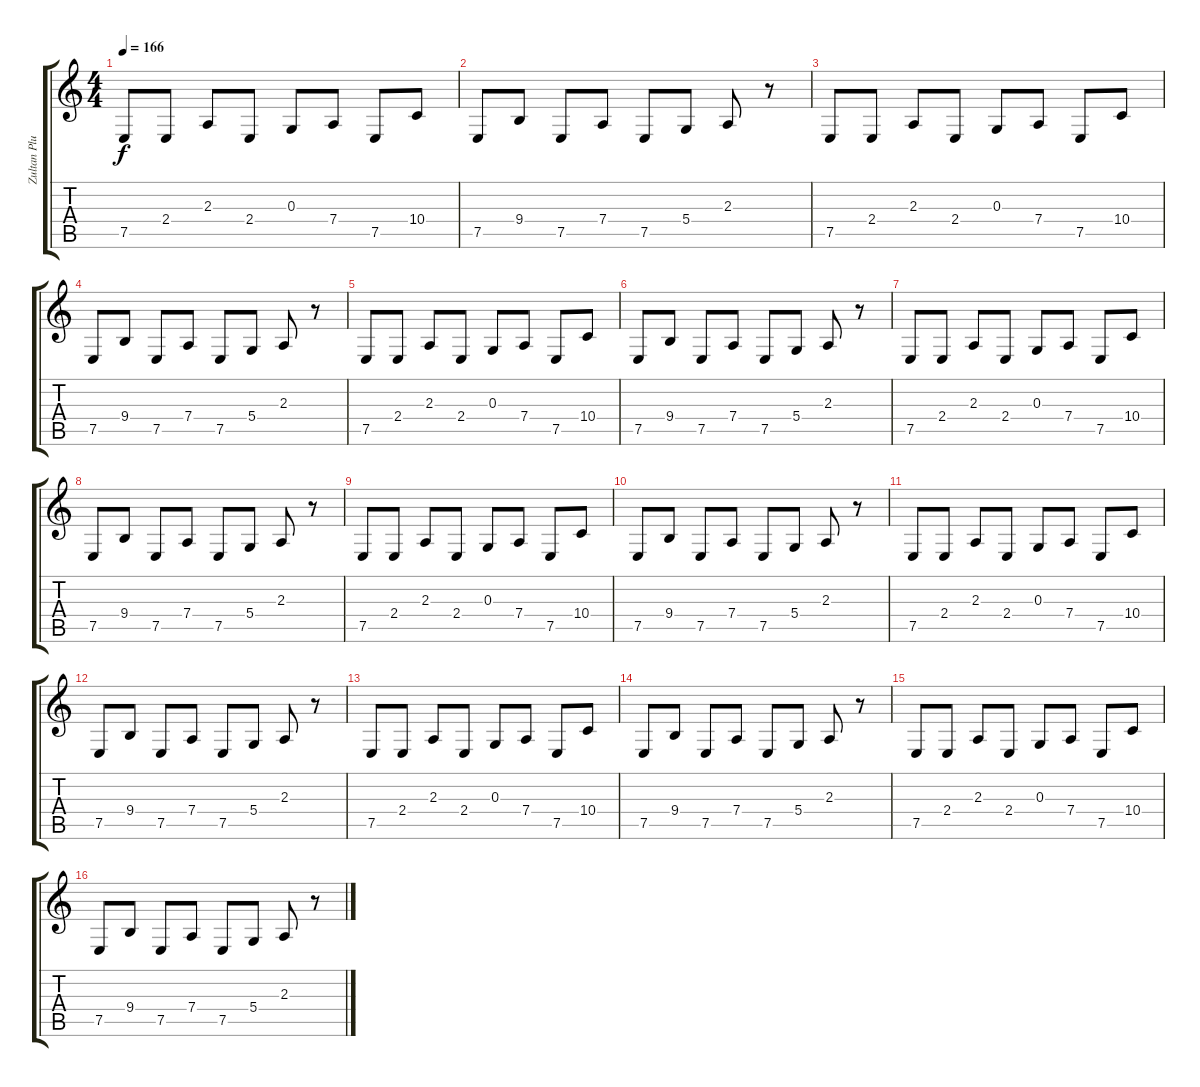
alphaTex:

\track ("Zultan Pluto (Keyboard)" "Zultan Plu") {instrument rockorgan}
\staff {score tabs}
\tuning (E4 B3 G3 D3 A2 E2) {hide}
\ts (4 4)
\tempo 166
\clef g2
\ks c
7.5.8{dy f} 2.4.8 2.3.8 2.4.8 0.3.8 7.4.8 7.5.8 10.4.8 |
7.5.8 9.4.8 7.5.8 7.4.8 7.5.8 5.4.8 2.3.8 r.8 |
7.5.8 2.4.8 2.3.8 2.4.8 0.3.8 7.4.8 7.5.8 10.4.8 |
7.5.8 9.4.8 7.5.8 7.4.8 7.5.8 5.4.8 2.3.8 r.8 |
7.5.8 2.4.8 2.3.8 2.4.8 0.3.8 7.4.8 7.5.8 10.4.8 |
7.5.8 9.4.8 7.5.8 7.4.8 7.5.8 5.4.8 2.3.8 r.8 |
7.5.8 2.4.8 2.3.8 2.4.8 0.3.8 7.4.8 7.5.8 10.4.8 |
7.5.8 9.4.8 7.5.8 7.4.8 7.5.8 5.4.8 2.3.8 r.8 |
7.5.8 2.4.8 2.3.8 2.4.8 0.3.8 7.4.8 7.5.8 10.4.8 |
7.5.8 9.4.8 7.5.8 7.4.8 7.5.8 5.4.8 2.3.8 r.8 |
7.5.8 2.4.8 2.3.8 2.4.8 0.3.8 7.4.8 7.5.8 10.4.8 |
7.5.8 9.4.8 7.5.8 7.4.8 7.5.8 5.4.8 2.3.8 r.8 |
7.5.8 2.4.8 2.3.8 2.4.8 0.3.8 7.4.8 7.5.8 10.4.8 |
7.5.8 9.4.8 7.5.8 7.4.8 7.5.8 5.4.8 2.3.8 r.8 |
7.5.8 2.4.8 2.3.8 2.4.8 0.3.8 7.4.8 7.5.8 10.4.8 |
7.5.8 9.4.8 7.5.8 7.4.8 7.5.8 5.4.8 2.3.8 r.8
